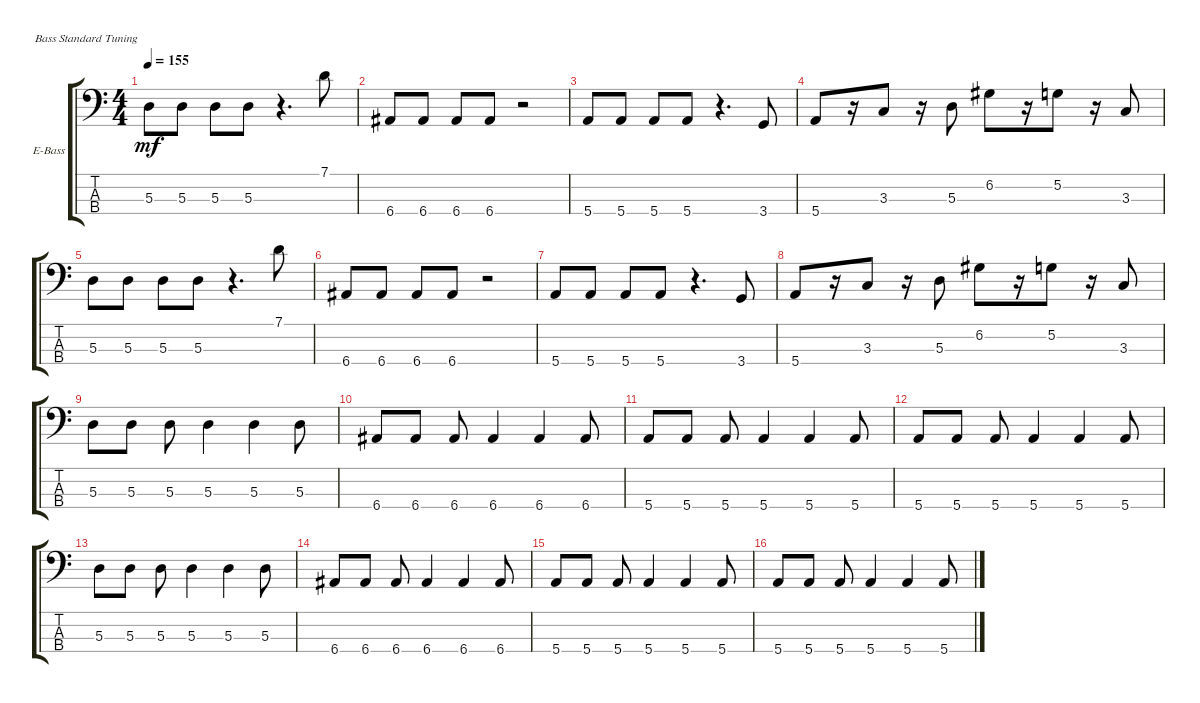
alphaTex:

\defaultSystemsLayout 4
\bracketExtendMode groupsimilarinstruments
\firstSystemTrackNameOrientation horizontal
\otherSystemsTrackNameOrientation horizontal
\track ("Electric Bass" "E-Bass") {instrument electricbassfinger}
\staff {score tabs}
\tuning (G2 D2 A1 E1)
\ts (4 4)
\tempo 155
\clef f4
\ks c
5.3.8{dy mf} 5.3.8 5.3.8 5.3.8 r.4{d} 7.1.8 |
6.4.8 6.4.8 6.4.8 6.4.8 r.2 |
5.4.8 5.4.8 5.4.8 5.4.8 r.4{d} 3.4.8 |
5.4.8 r.16 3.3.8 r.16 5.3.8 6.2.8 r.16 5.2.8 r.16 3.3.8 |
5.3.8 5.3.8 5.3.8 5.3.8 r.4{d} 7.1.8 |
6.4.8 6.4.8 6.4.8 6.4.8 r.2 |
5.4.8 5.4.8 5.4.8 5.4.8 r.4{d} 3.4.8 |
5.4.8 r.16 3.3.8 r.16 5.3.8 6.2.8 r.16 5.2.8 r.16 3.3.8 |
5.3.8 5.3.8 5.3.8 5.3.4 5.3.4 5.3.8 |
6.4.8 6.4.8 6.4.8 6.4.4 6.4.4 6.4.8 |
5.4.8 5.4.8 5.4.8 5.4.4 5.4.4 5.4.8 |
5.4.8 5.4.8 5.4.8 5.4.4 5.4.4 5.4.8 |
5.3.8 5.3.8 5.3.8 5.3.4 5.3.4 5.3.8 |
6.4.8 6.4.8 6.4.8 6.4.4 6.4.4 6.4.8 |
5.4.8 5.4.8 5.4.8 5.4.4 5.4.4 5.4.8 |
5.4.8 5.4.8 5.4.8 5.4.4 5.4.4 5.4.8
